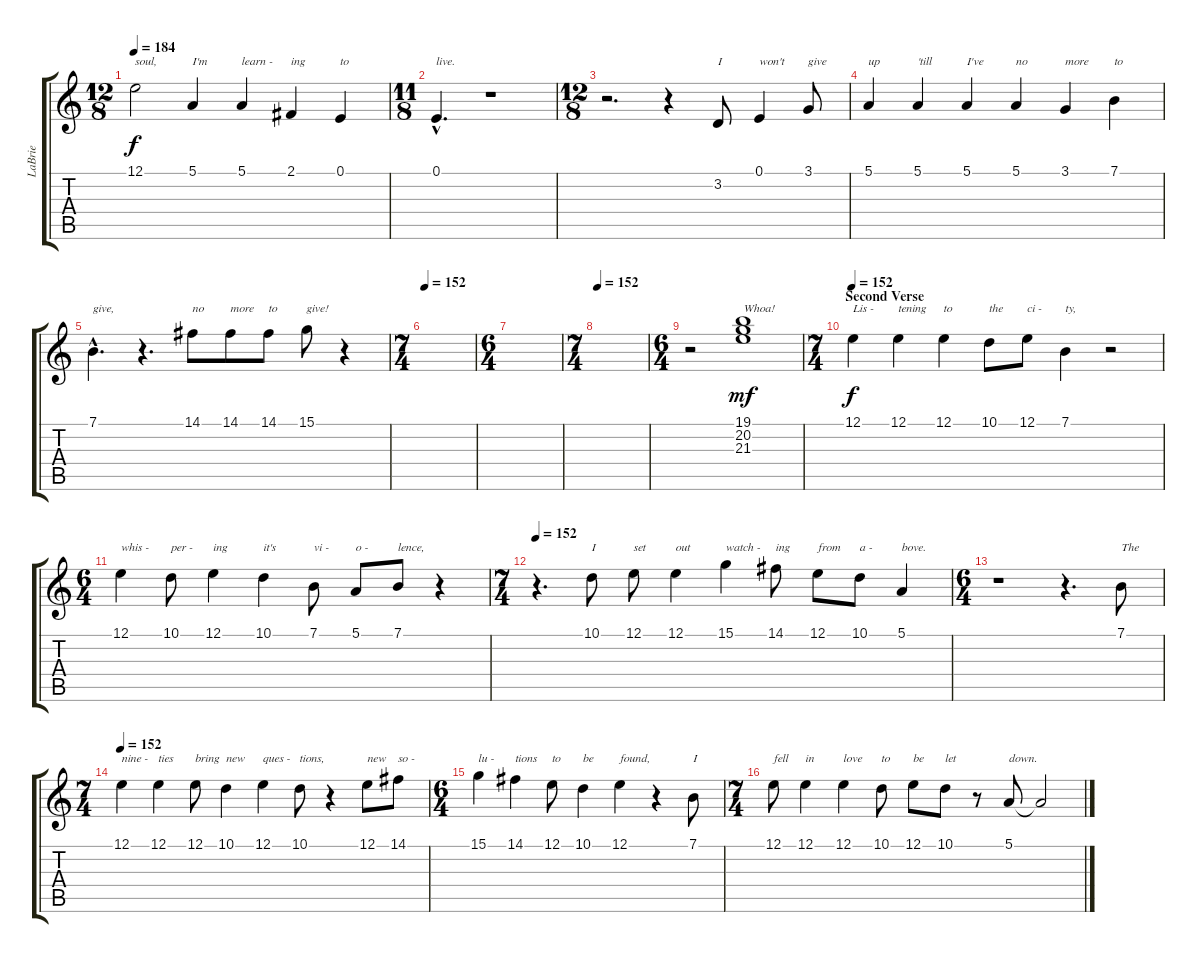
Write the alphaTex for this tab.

\track ("LaBrie" "LaBrie") {instrument tenorsax}
\staff {score tabs}
\tuning (E4 B3 G3 D3 A2 E2) {hide}
\ts (12 8)
\tempo 184
\clef g2
\ks c
12.1.2{txt "soul," dy f} 5.1.4{txt "I'm"} 5.1.4{txt "learn -"} 2.1.4{txt "ing"} 0.1.4{txt "to"} |
\ts (11 8)
0.1{hac}.4{d txt "live."} r.1 |
\ts (12 8)
r.2{d} r.4 3.2.8{txt "I"} 0.1.4{txt "won't"} 3.1.8{txt "give"} |
5.1.4{txt "up"} 5.1.4{txt "'till"} 5.1.4{txt "I've"} 5.1.4{txt "no"} 3.1.4{txt "more"} 7.1.4{txt "to"} |
7.1{hac}.4{d txt "give,"} r.4{d} 14.1.8{txt "no"} 14.1.8{txt "more"} 14.1.8{txt "to"} 15.1.8{txt "give!"} r.4 |
\ts (7 4)
\tempo 152
|
\ts (6 4)
|
\ts (7 4)
\tempo 152
|
\ts (6 4)
r.2 (19.1 20.2 21.3).1{txt "Whoa!" dy mf} |
\ts (7 4)
\section ("" "Second Verse")
\tempo 152
12.1.4{txt "Lis -" dy f} 12.1.4{txt "tening"} 12.1.4{txt "to"} 10.1.8{txt "the"} 12.1.8{txt "ci -"} 7.1.4{txt "ty,"} r.2 |
\ts (6 4)
12.1.4{txt "whis -"} 10.1.8{txt "per -"} 12.1.4{txt "ing"} 10.1.4{txt "it's"} 7.1.8{txt "vi -"} 5.1.8{txt "o -"} 7.1.8{txt "lence,"} r.4 |
\ts (7 4)
\tempo 152
r.4{d} 10.1.8{txt "I"} 12.1.8{txt "set"} 12.1.4{txt "out"} 15.1.4{txt "watch -"} 14.1.8{txt "ing"} 12.1.8{txt "from"} 10.1.8{txt "a -"} 5.1.4{txt "bove."} |
\ts (6 4)
r.1 r.4{d} 7.1.8{txt "The"} |
\ts (7 4)
\tempo 152
12.1.4{txt "nine -"} 12.1.4{txt "ties"} 12.1.8{txt "bring"} 10.1.4{txt "new"} 12.1.4{txt "ques -"} 10.1.8{txt "tions,"} r.4 12.1.8{txt "new"} 14.1.8{txt "so -"} |
\ts (6 4)
15.1.4{txt "lu -"} 14.1.4{txt "tions"} 12.1.8{txt "to"} 10.1.4{txt "be"} 12.1.4{txt "found,"} r.4 7.1.8{txt "I"} |
\ts (7 4)
12.1.8{txt "fell"} 12.1.4{txt "in"} 12.1.4{txt "love"} 10.1.8{txt "to"} 12.1.8{txt "be"} 10.1.8{txt "let"} r.8 5.1.8{txt "down."} 5.1{t}.2
